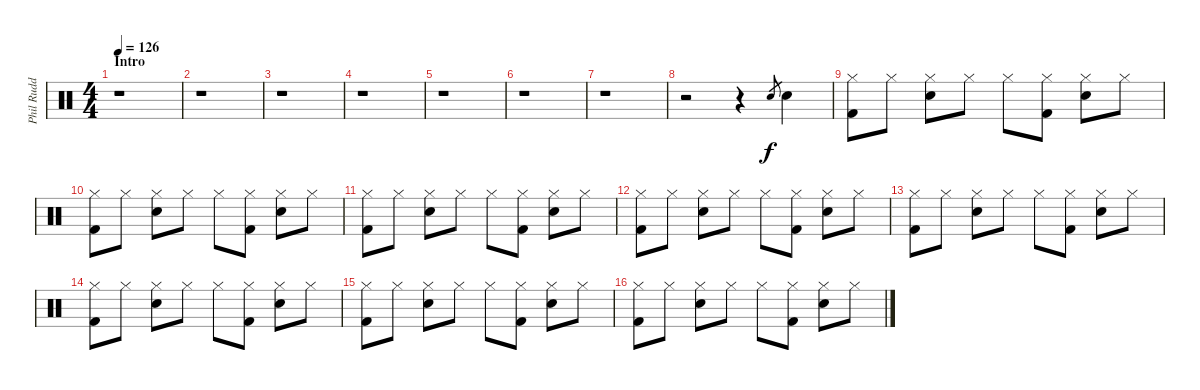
\track ("Phil Rudd (Drums)" "Phil Rudd ") {instrument percussion}
\staff {score}
\articulation defaults
\ts (4 4)
\section ("" "Intro")
\tempo 126
\clef neutral
\ks c
r.1{dy f} |
r.1 |
r.1 |
r.1 |
r.1 |
r.1 |
r.1 |
r.2 r.4 "Snare (hit) 2".8{gr} "Snare (hit) 2".4 |
("Hi-Hat (closed)" "Kick (hit) 2").8 "Hi-Hat (closed)".8 ("Hi-Hat (closed)" "Snare (hit) 2").8 "Hi-Hat (closed)".8 "Hi-Hat (closed)".8 ("Hi-Hat (closed)" "Kick (hit) 2").8 ("Hi-Hat (closed)" "Snare (hit) 2").8 "Hi-Hat (closed)".8 |
("Hi-Hat (closed)" "Kick (hit) 2").8 "Hi-Hat (closed)".8 ("Hi-Hat (closed)" "Snare (hit) 2").8 "Hi-Hat (closed)".8 "Hi-Hat (closed)".8 ("Hi-Hat (closed)" "Kick (hit) 2").8 ("Hi-Hat (closed)" "Snare (hit) 2").8 "Hi-Hat (closed)".8 |
("Hi-Hat (closed)" "Kick (hit) 2").8 "Hi-Hat (closed)".8 ("Hi-Hat (closed)" "Snare (hit) 2").8 "Hi-Hat (closed)".8 "Hi-Hat (closed)".8 ("Hi-Hat (closed)" "Kick (hit) 2").8 ("Hi-Hat (closed)" "Snare (hit) 2").8 "Hi-Hat (closed)".8 |
("Hi-Hat (closed)" "Kick (hit) 2").8 "Hi-Hat (closed)".8 ("Hi-Hat (closed)" "Snare (hit) 2").8 "Hi-Hat (closed)".8 "Hi-Hat (closed)".8 ("Hi-Hat (closed)" "Kick (hit) 2").8 ("Hi-Hat (closed)" "Snare (hit) 2").8 "Hi-Hat (closed)".8 |
("Hi-Hat (closed)" "Kick (hit) 2").8 "Hi-Hat (closed)".8 ("Hi-Hat (closed)" "Snare (hit) 2").8 "Hi-Hat (closed)".8 "Hi-Hat (closed)".8 ("Hi-Hat (closed)" "Kick (hit) 2").8 ("Hi-Hat (closed)" "Snare (hit) 2").8 "Hi-Hat (closed)".8 |
("Hi-Hat (closed)" "Kick (hit) 2").8 "Hi-Hat (closed)".8 ("Hi-Hat (closed)" "Snare (hit) 2").8 "Hi-Hat (closed)".8 "Hi-Hat (closed)".8 ("Hi-Hat (closed)" "Kick (hit) 2").8 ("Hi-Hat (closed)" "Snare (hit) 2").8 "Hi-Hat (closed)".8 |
("Hi-Hat (closed)" "Kick (hit) 2").8 "Hi-Hat (closed)".8 ("Hi-Hat (closed)" "Snare (hit) 2").8 "Hi-Hat (closed)".8 "Hi-Hat (closed)".8 ("Hi-Hat (closed)" "Kick (hit) 2").8 ("Hi-Hat (closed)" "Snare (hit) 2").8 "Hi-Hat (closed)".8 |
("Hi-Hat (closed)" "Kick (hit) 2").8 "Hi-Hat (closed)".8 ("Hi-Hat (closed)" "Snare (hit) 2").8 "Hi-Hat (closed)".8 "Hi-Hat (closed)".8 ("Hi-Hat (closed)" "Kick (hit) 2").8 ("Hi-Hat (closed)" "Snare (hit) 2").8 "Hi-Hat (closed)".8
